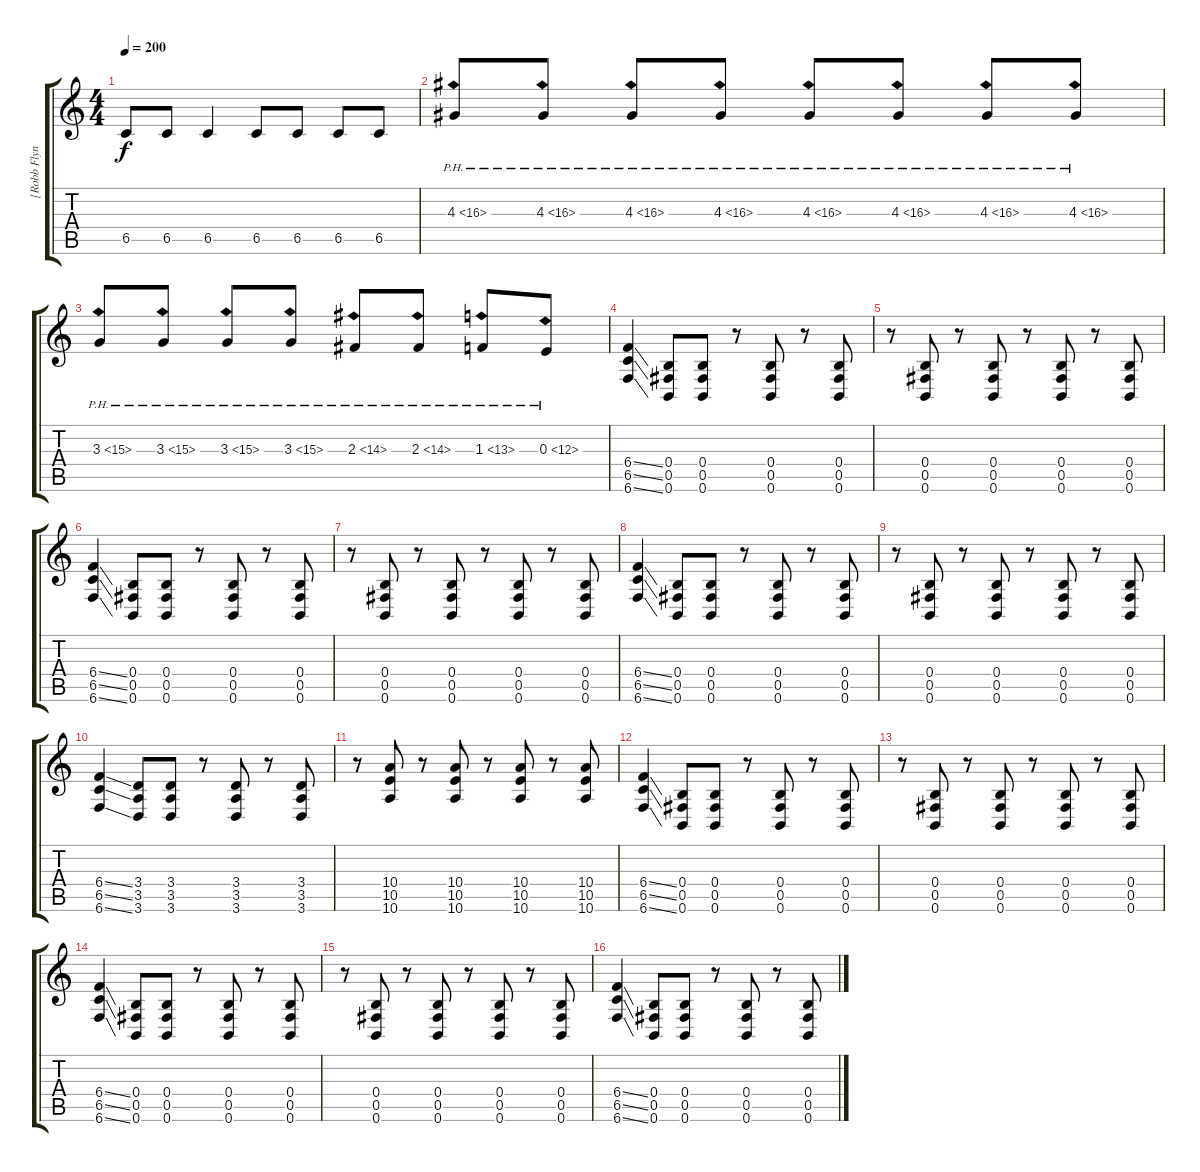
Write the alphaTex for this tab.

\track ("[Robb Flynn] Guitar" "[Robb Flyn") {instrument distortionguitar}
\staff {score tabs}
\tuning (Db4 Ab3 E3 B2 Gb2 B1) {hide}
\ts (4 4)
\tempo 200
\clef g2
\ks c
6.5{t}.8{dy f} 6.5.8 6.5.4 6.5.8 6.5.8 6.5.8 6.5.8 |
4.3{ph 12}.8 4.3{ph 12}.8 4.3{ph 12}.8 4.3{ph 12}.8 4.3{ph 12}.8 4.3{ph 12}.8 4.3{ph 12}.8 4.3{ph 12}.8 |
3.3{ph 12}.8 3.3{ph 12}.8 3.3{ph 12}.8 3.3{ph 12}.8 2.3{ph 12}.8 2.3{ph 12}.8 1.3{ph 12}.8 0.3{ph 12}.8 |
(6.4{ss} 6.5{ss} 6.6{ss}).4 (0.4 0.5 0.6).8 (0.4 0.5 0.6).8 r.8 (0.4 0.5 0.6).8 r.8 (0.4 0.5 0.6).8 |
r.8 (0.4 0.5 0.6).8 r.8 (0.4 0.5 0.6).8 r.8 (0.4 0.5 0.6).8 r.8 (0.4 0.5 0.6).8 |
(6.4{ss} 6.5{ss} 6.6{ss}).4 (0.4 0.5 0.6).8 (0.4 0.5 0.6).8 r.8 (0.4 0.5 0.6).8 r.8 (0.4 0.5 0.6).8 |
r.8 (0.4 0.5 0.6).8 r.8 (0.4 0.5 0.6).8 r.8 (0.4 0.5 0.6).8 r.8 (0.4 0.5 0.6).8 |
(6.4{ss} 6.5{ss} 6.6{ss}).4 (0.4 0.5 0.6).8 (0.4 0.5 0.6).8 r.8 (0.4 0.5 0.6).8 r.8 (0.4 0.5 0.6).8 |
r.8 (0.4 0.5 0.6).8 r.8 (0.4 0.5 0.6).8 r.8 (0.4 0.5 0.6).8 r.8 (0.4 0.5 0.6).8 |
(6.4{ss} 6.5{ss} 6.6{ss}).4 (3.4 3.5 3.6).8 (3.4 3.5 3.6).8 r.8 (3.4 3.5 3.6).8 r.8 (3.4 3.5 3.6).8 |
r.8 (10.4 10.5 10.6).8 r.8 (10.4 10.5 10.6).8 r.8 (10.4 10.5 10.6).8 r.8 (10.4 10.5 10.6).8 |
(6.4{ss} 6.5{ss} 6.6{ss}).4 (0.4 0.5 0.6).8 (0.4 0.5 0.6).8 r.8 (0.4 0.5 0.6).8 r.8 (0.4 0.5 0.6).8 |
r.8 (0.4 0.5 0.6).8 r.8 (0.4 0.5 0.6).8 r.8 (0.4 0.5 0.6).8 r.8 (0.4 0.5 0.6).8 |
(6.4{ss} 6.5{ss} 6.6{ss}).4 (0.4 0.5 0.6).8 (0.4 0.5 0.6).8 r.8 (0.4 0.5 0.6).8 r.8 (0.4 0.5 0.6).8 |
r.8 (0.4 0.5 0.6).8 r.8 (0.4 0.5 0.6).8 r.8 (0.4 0.5 0.6).8 r.8 (0.4 0.5 0.6).8 |
(6.4{ss} 6.5{ss} 6.6{ss}).4 (0.4 0.5 0.6).8 (0.4 0.5 0.6).8 r.8 (0.4 0.5 0.6).8 r.8 (0.4 0.5 0.6).8
